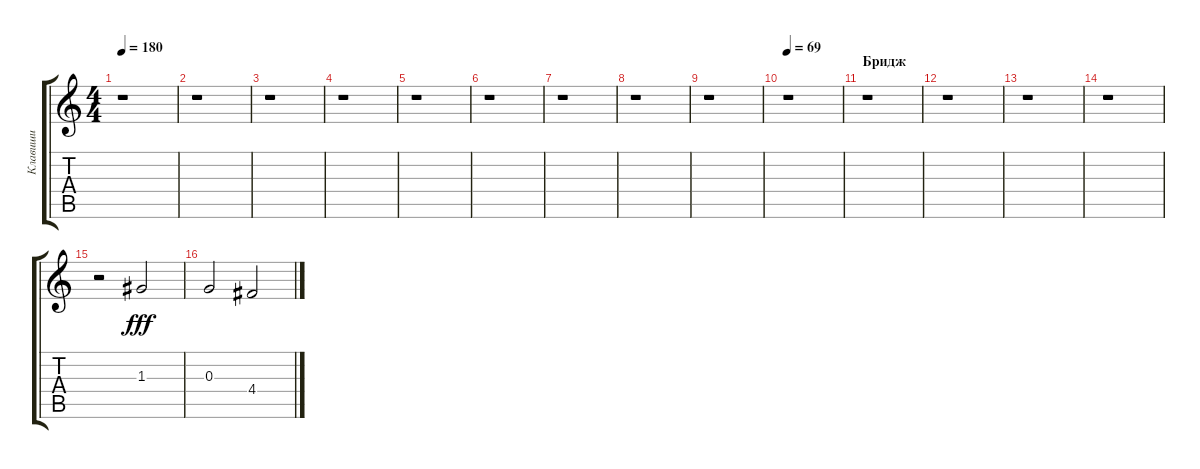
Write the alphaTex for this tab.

\track ("Клавиши" "Клавиши") {instrument contrabass}
\staff {score tabs}
\tuning (E4 B3 G3 D3 A2 E2) {hide}
\ts (4 4)
\tempo 180
\clef g2
\ks c
r.1{dy fff} |
r.1 |
r.1 |
r.1 |
r.1 |
r.1 |
r.1 |
r.1 |
r.1 |
\tempo 69
r.1 |
\section ("" "Бридж")
r.1 |
r.1 |
r.1 |
r.1 |
r.2 1.3.2 |
0.3.2 4.4.2
